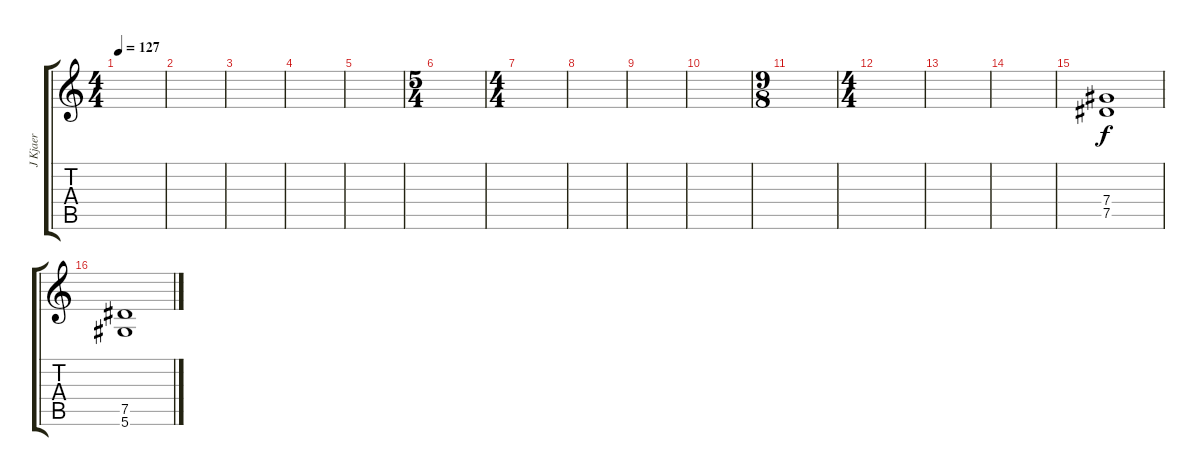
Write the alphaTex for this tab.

\track ("J Kjaer" "J Kjaer") {instrument overdrivenguitar}
\staff {score tabs}
\tuning (Eb4 Bb3 Gb3 Db3 Ab2 Eb2) {hide}
\ts (4 4)
\tempo 127
\clef g2
\ks c
|
|
|
|
|
\ts (5 4)
|
\ts (4 4)
|
|
|
|
\ts (9 8)
|
\ts (4 4)
|
|
|
(7.4 7.5).1{volume 7} |
(7.5 5.6).1{dy f volume 10}
